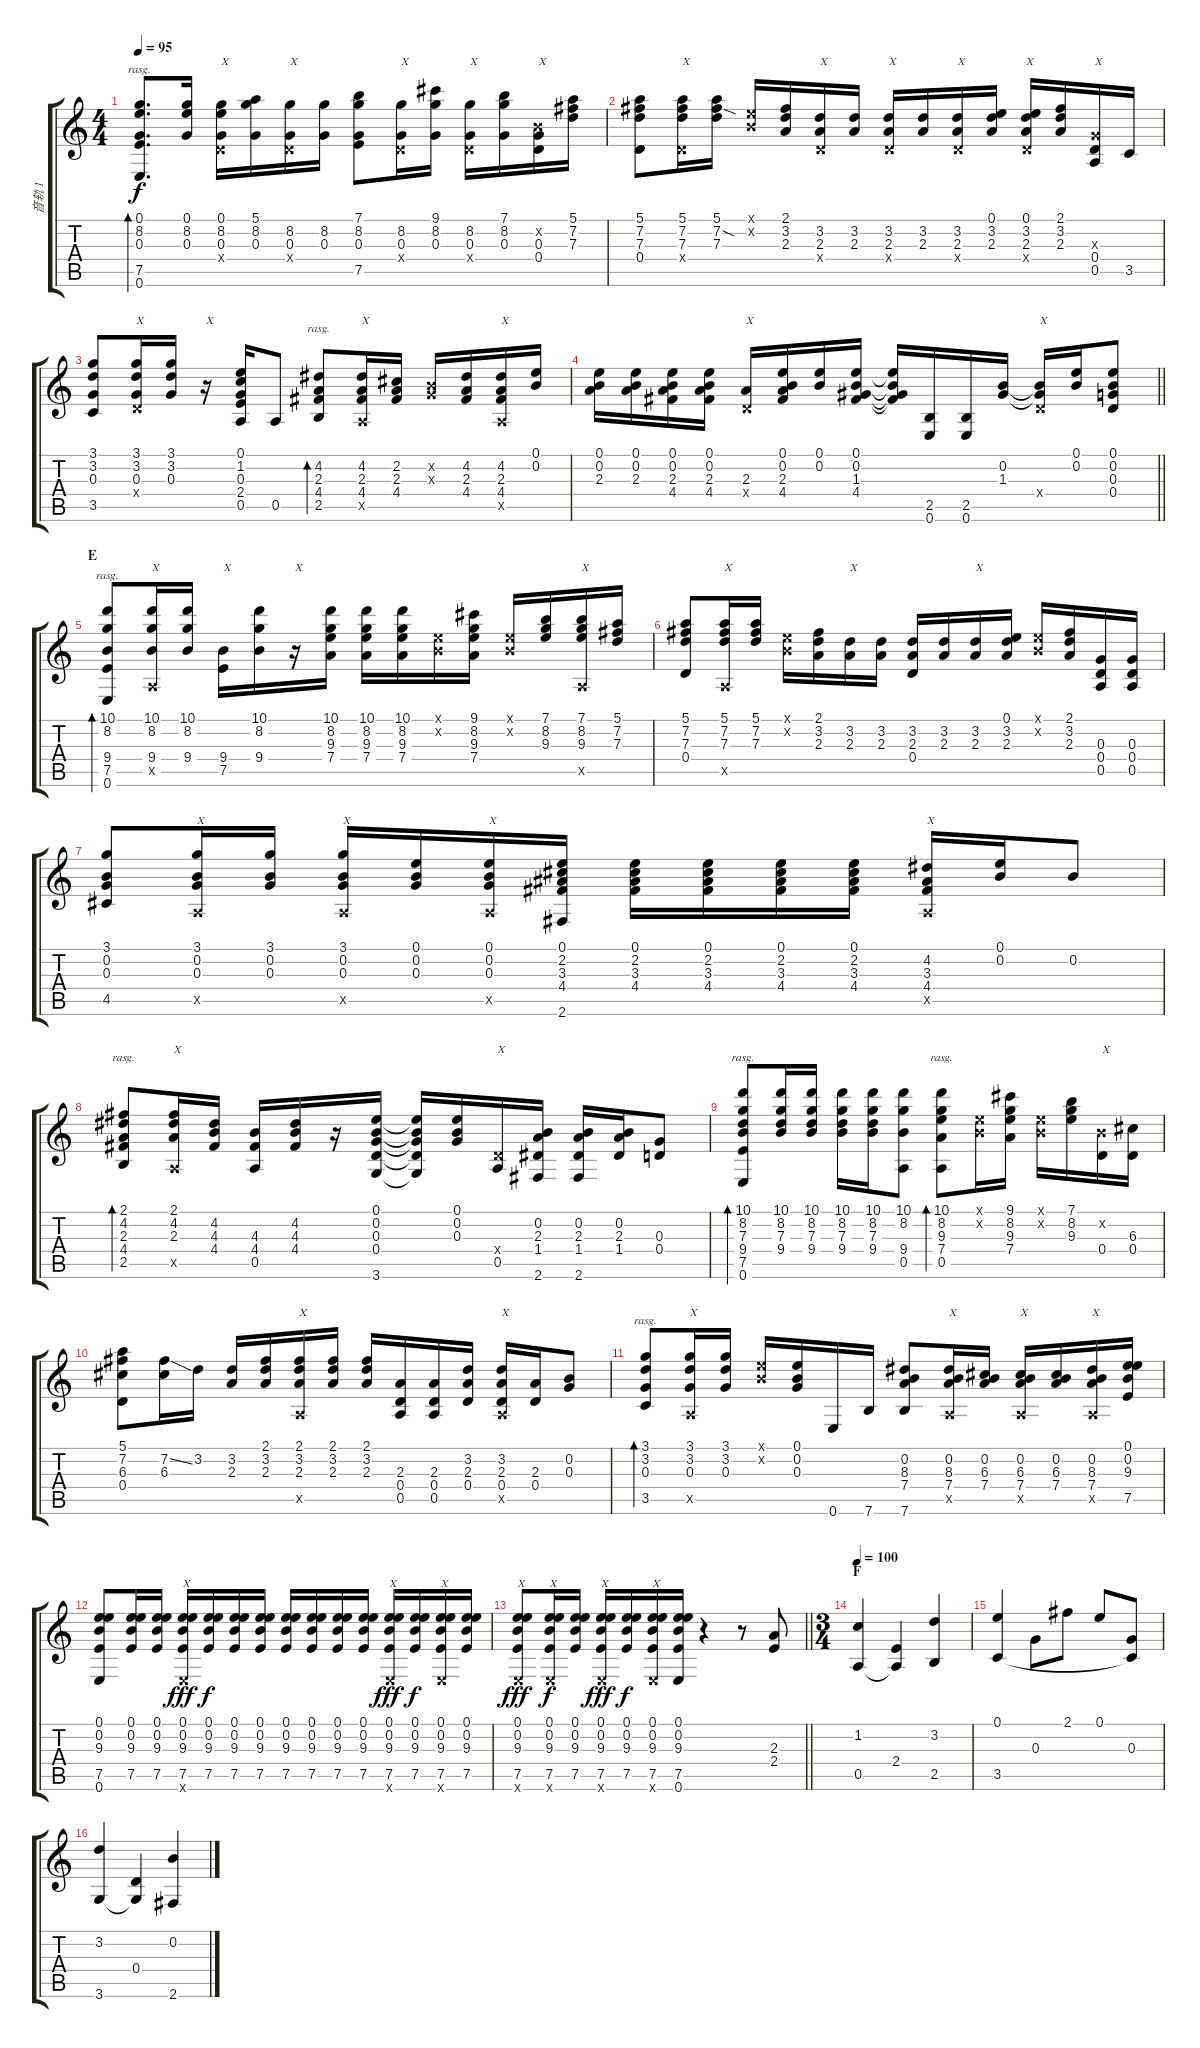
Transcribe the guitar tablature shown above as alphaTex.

\track ("音轨 1" "音轨 1") {instrument acousticguitarsteel}
\staff {score tabs}
\tuning (E4 B3 G3 D3 A2 E2) {hide}
\ts (4 4)
\tempo 95
\clef g2
\ks c
(0.1 8.2 0.3 7.5 0.6).8{d bd 120 rasg ii dy f} (0.1 8.2 0.3).16 (0.1 8.2 0.3 0.4{x}).16{txt "X"} (5.1 8.2 0.3).16 (8.2 0.3 0.4{x}).16{txt "X"} (8.2 0.3).16 (7.1 8.2 0.3 7.5).8 (8.2 0.3 0.4{x}).16{txt "X"} (9.1 8.2 0.3).16 (8.2 0.3 0.4{x}).16{txt "X"} (7.1 8.2 0.3).16 (0.2{x} 0.3 0.4).16{txt "X"} (5.1 7.2 7.3).16 |
(5.1 7.2 7.3 0.4).8 (5.1 7.2 7.3 0.4{x}).16{txt "X"} (5.1 7.2{sod} 7.3).16 (0.1{x} 0.2{x}).16 (2.1 3.2 2.3).16 (3.2 2.3 0.4{x}).16{txt "X"} (3.2 2.3).16 (3.2 2.3 0.4{x}).16{txt "X"} (3.2 2.3).16 (3.2 2.3 0.4{x}).16{txt "X"} (0.1 3.2 2.3).16 (0.1 3.2 2.3 0.4{x}).16{txt "X"} (2.1 3.2 2.3).16 (0.3{x} 0.4 0.5).16{txt "X"} 3.5.16 |
(3.1 3.2 0.3 3.5).8 (3.1 3.2 0.3 0.4{x}).16{txt "X"} (3.1 3.2 0.3).16 r.16{txt "X"} (0.1 1.2 0.3 2.4 0.5).16 0.5.8 (4.2 2.3 4.4 2.5).8{bd 240 rasg ii} (4.2 2.3 4.4 0.5{x}).16{txt "X"} (2.2 2.3 4.4).16 (0.2{x} 0.3{x}).16 (4.2 2.3 4.4).16 (4.2 2.3 4.4 0.5{x}).16{txt "X"} (0.1 0.2).16 |
\barLineRight lightlight
(0.1 0.2 2.3).16 (0.1 0.2 2.3).16 (0.1 0.2 2.3 4.4).16 (0.1 0.2 2.3 4.4).16 (2.3 0.4{x}).16{txt "X"} (0.1 0.2 2.3 4.4).16 (0.1 0.2).16 (0.1 0.2 1.3 4.4).16 (0.1{t} 0.2{t} 1.3{t} 4.4{t}).16 (2.5 0.6).16 (2.5 0.6).16 (0.2 1.3).16 (0.2{t} 1.3{t} 0.4{x}).16{txt "X"} (0.1 0.2).16 (0.1 0.2 0.3 0.4).8 |
\section ("" "E")
(10.1 8.2 9.4 7.5 0.6).8{bd 120 rasg ii} (10.1 8.2 9.4 0.5{x}).16{txt "X"} (10.1 8.2 9.4).16 (9.4 7.5).16{txt "X"} (10.1 8.2 9.4).16 r.16{txt "X"} (10.1 8.2 9.3 7.4).16 (10.1 8.2 9.3 7.4).16 (10.1 8.2 9.3 7.4).16 (0.1{x} 0.2{x}).16 (9.1 8.2 9.3 7.4).16 (0.1{x} 0.2{x}).16 (7.1 8.2 9.3).16 (7.1 8.2 9.3 0.5{x}).16{txt "X"} (5.1 7.2 7.3).16 |
(5.1 7.2 7.3 0.4).8 (5.1 7.2 7.3 0.5{x}).16{txt "X"} (5.1 7.2 7.3).16 (0.1{x} 0.2{x}).16 (2.1 3.2 2.3).16 (3.2 2.3).16{txt "X"} (3.2 2.3).16 (3.2 2.3 0.4).16 (3.2 2.3).16 (3.2 2.3).16{txt "X"} (0.1 3.2 2.3).16 (0.1{x} 0.2{x}).16 (2.1 3.2 2.3).16 (0.3 0.4 0.5).16 (0.3 0.4 0.5).16 |
(3.1 0.2 0.3 4.5).8 (3.1 0.2 0.3 0.5{x}).16{txt "X"} (3.1 0.2 0.3).16 (3.1 0.2 0.3 0.5{x}).16{txt "X"} (0.1 0.2 0.3).16 (0.1 0.2 0.3 0.5{x}).16{txt "X"} (0.1 2.2 3.3 4.4 2.6).16 (0.1 2.2 3.3 4.4).16 (0.1 2.2 3.3 4.4).16 (0.1 2.2 3.3 4.4).16 (0.1 2.2 3.3 4.4).16 (4.2 3.3 4.4 0.5{x}).16{txt "X"} (0.1 0.2).16 0.2.8 |
(2.1 4.2 2.3 4.4 2.5).8{bd 120 rasg ii} (2.1 4.2 2.3 0.5{x}).16{txt "X"} (4.2 4.3 4.4).16 (4.3 4.4 0.5).16 (4.2 4.3 4.4).16 r.16 (0.1 0.2 0.3 0.4 3.6).16 (0.1{t} 0.2{t} 0.3{t} 0.4{t} 3.6{t}).16 (0.1 0.2 0.3).16 (0.4{x} 0.5).16{txt "X"} (0.2 2.3 1.4 2.6).16 (0.2 2.3 1.4 2.6).16 (0.2 2.3 1.4).16 (0.3 0.4).8 |
(10.1 8.2 7.3 9.4 7.5 0.6).8{bd 480 rasg ii} (10.1 8.2 7.3 9.4).16 (10.1 8.2 7.3 9.4).16 (10.1 8.2 7.3 9.4).16 (10.1 8.2 7.3 9.4).16 (10.1 8.2 9.4 0.5).8 (10.1 8.2 9.3 7.4 0.5).8{bd 480 rasg ii} (0.1{x} 0.2{x}).16 (9.1 8.2 9.3 7.4).16 (0.1{x} 0.2{x}).16 (7.1 8.2 9.3).16 (0.2{x} 0.4).16{txt "X"} (6.3 0.4).16 |
(5.1 7.2 6.3 0.4).8 (7.2{ss} 6.3).16 3.2.16 (3.2 2.3).16 (2.1 3.2 2.3).16 (2.1 3.2 2.3 0.5{x}).16{txt "X"} (2.1 3.2 2.3).16 (2.1 3.2 2.3).16 (2.3 0.4 0.5).16 (2.3 0.4 0.5).16 (3.2 2.3 0.4).16 (3.2 2.3 0.4 0.5{x}).16{txt "X"} (2.3 0.4).16 (0.2 0.3).8 |
(3.1 3.2 0.3 3.5).8{bd 240 rasg ii} (3.1 3.2 0.3 0.5{x}).16{txt "X"} (3.1 3.2 0.3).16 (0.1{x} 0.2{x}).16 (0.1 0.2 0.3).16 0.6.16 7.6.16 (0.2 8.3 7.4 7.6).8 (0.2 8.3 7.4 0.5{x}).16{txt "X"} (0.2 6.3 7.4).16 (0.2 6.3 7.4 0.5{x}).16{txt "X"} (0.2 6.3 7.4).16 (0.2 8.3 7.4 0.5{x}).16{txt "X"} (0.1 0.2 9.3 7.5).16 |
(0.1 0.2 9.3 7.5 0.6).8 (0.1 0.2 9.3 7.5).16 (0.1 0.2 9.3 7.5).16 (0.1 0.2 9.3 7.5 0.6{x}).16{txt "X" dy fff} (0.1 0.2 9.3 7.5).16{dy f} (0.1 0.2 9.3 7.5).16 (0.1 0.2 9.3 7.5).16 (0.1 0.2 9.3 7.5).16 (0.1 0.2 9.3 7.5).16 (0.1 0.2 9.3 7.5).16 (0.1 0.2 9.3 7.5).16 (0.1 0.2 9.3 7.5 0.6{x}).16{txt "X" dy fff} (0.1 0.2 9.3 7.5).16{dy f} (0.1 0.2 9.3 7.5 0.6{x}).16{txt "X"} (0.1 0.2 9.3 7.5).16 |
\barLineRight lightlight
(0.1 0.2 9.3 7.5 0.6{x}).8{txt "X" dy fff} (0.1 0.2 9.3 7.5 0.6{x}).16{txt "X" dy f} (0.1 0.2 9.3 7.5).16 (0.1 0.2 9.3 7.5 0.6{x}).16{txt "X" dy fff} (0.1 0.2 9.3 7.5).16{dy f} (0.1 0.2 9.3 7.5 0.6{x}).16{txt "X"} (0.1 0.2 9.3 7.5 0.6).16 r.4 r.8 (2.3 2.4).8 |
\ts (3 4)
\section ("" "F")
\tempo 100
(1.2 0.5).4 (2.4 0.5{t}).4 (3.2 2.5).4 |
(0.1 3.5).4 0.3.8 2.1.8 0.1.8 (0.3 3.5{t}).8 |
(3.2 3.6).4 (0.4 3.6{t}).4 (0.2 2.6).4
